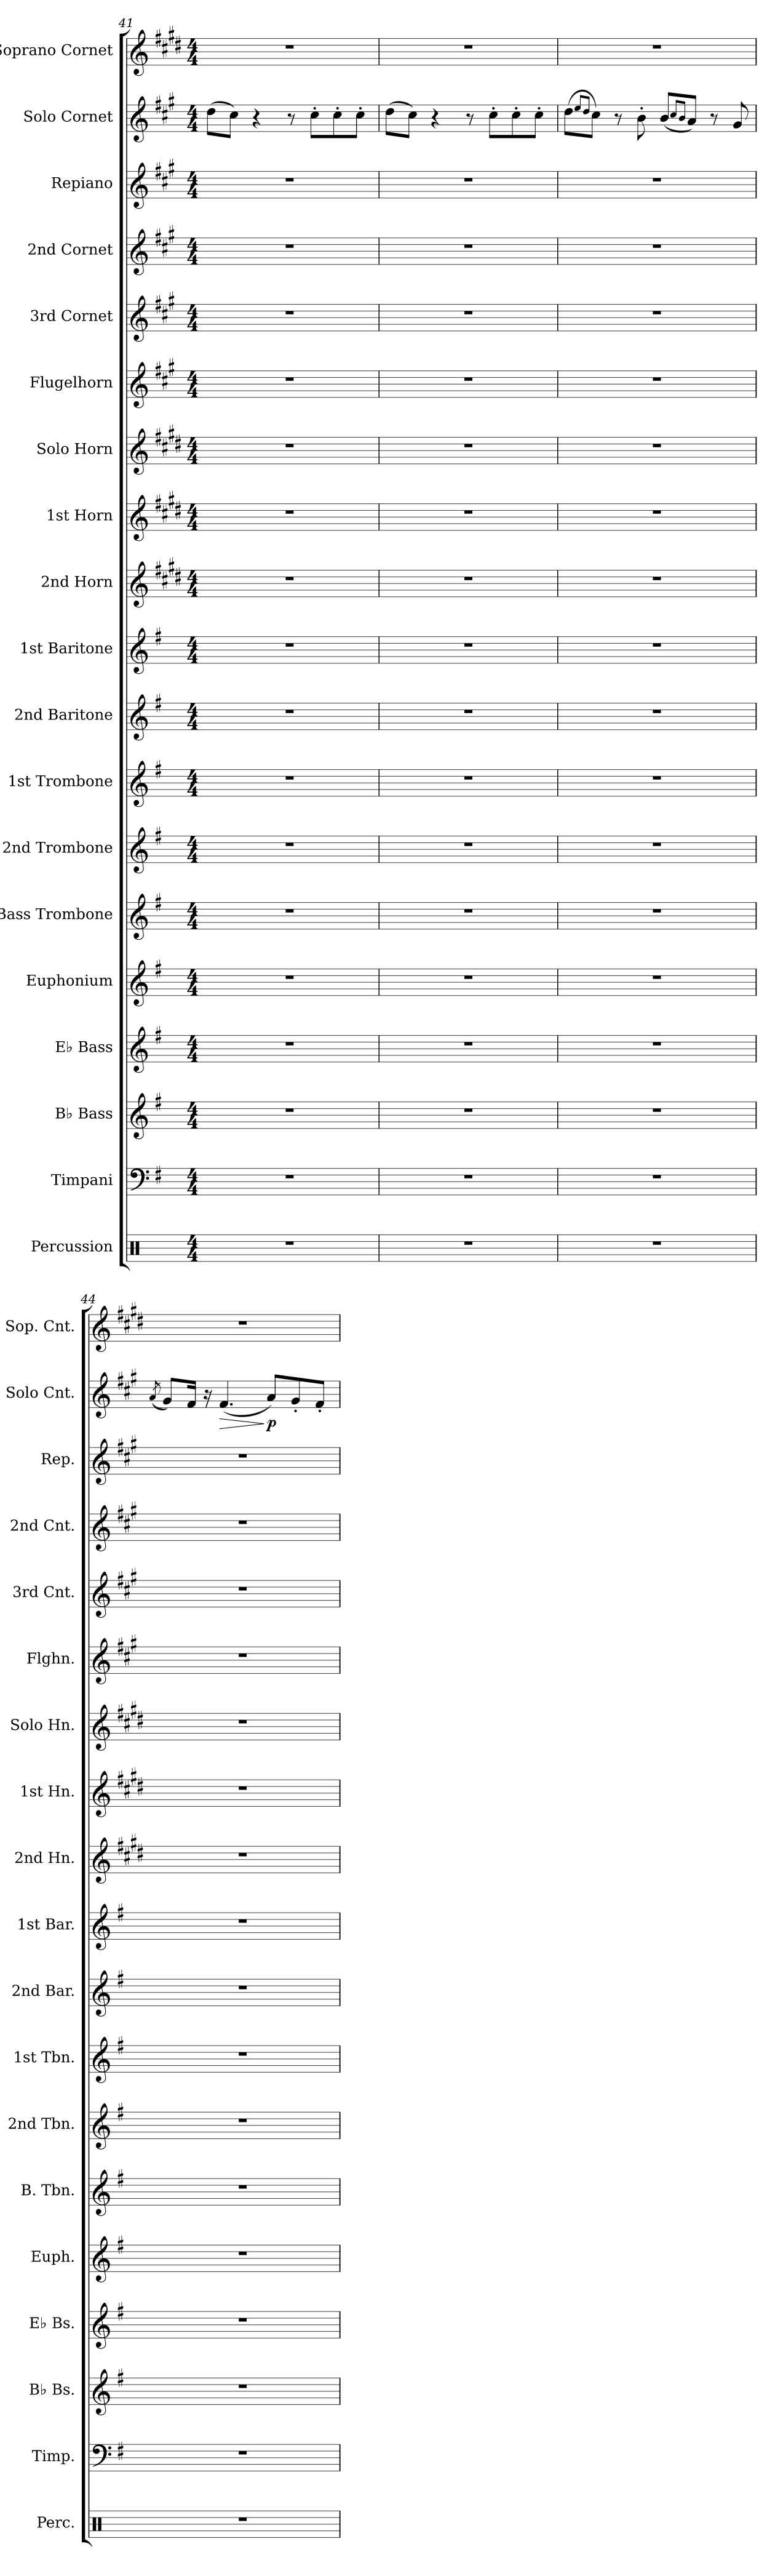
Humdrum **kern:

**kern	**kern	**kern	**kern	**kern	**kern	**kern	**kern	**kern	**kern	**kern	**kern	**kern	**kern	**kern	**kern	**kern	**kern	**dynam	**kern
*part19	*part18	*part17	*part16	*part15	*part14	*part13	*part12	*part11	*part10	*part9	*part8	*part7	*part6	*part5	*part4	*part3	*part2	*part2	*part1
*staff19	*staff18	*staff17	*staff16	*staff15	*staff14	*staff13	*staff12	*staff11	*staff10	*staff9	*staff8	*staff7	*staff6	*staff5	*staff4	*staff3	*staff2	*staff2	*staff1
*I"Percussion	*I"Timpani	*I"B♭ Bass	*I"E♭ Bass	*I"Euphonium	*I"Bass Trombone	*I"2nd Trombone	*I"1st Trombone	*I"2nd Baritone	*I"1st Baritone	*I"2nd Horn	*I"1st Horn	*I"Solo Horn	*I"Flugelhorn	*I"3rd Cornet	*I"2nd Cornet	*I"Repiano	*I"Solo Cornet	*	*I"Soprano Cornet
*I'Perc.	*I'Timp.	*I'B♭ Bs.	*I'E♭ Bs.	*I'Euph.	*I'B. Tbn.	*I'2nd Tbn.	*I'1st Tbn.	*I'2nd Bar.	*I'1st Bar.	*I'2nd Hn.	*I'1st Hn.	*I'Solo Hn.	*I'Flghn.	*I'3rd Cnt.	*I'2nd Cnt.	*I'Rep.	*I'Solo Cnt.	*	*I'Sop. Cnt.
*clefX	*clefF4	*clefG2	*clefG2	*clefG2	*clefG2	*clefG2	*clefG2	*clefG2	*clefG2	*clefG2	*clefG2	*clefG2	*clefG2	*clefG2	*clefG2	*clefG2	*clefG2	*	*clefG2
*	*	*ITrd15c26	*ITrd12c21	*ITrd8c14	*ITrd12c21	*ITrd8c14	*ITrd8c14	*ITrd8c14	*ITrd8c14	*ITrd5c9	*ITrd5c9	*ITrd5c9	*ITrd1c2	*ITrd1c2	*ITrd1c2	*ITrd1c2	*ITrd1c2	*	*ITrd-2c-3
*k[]	*k[f#]	*k[f#]	*k[f#]	*k[f#]	*k[f#]	*k[f#]	*k[f#]	*k[f#]	*k[f#]	*k[f#]	*k[f#]	*k[f#]	*k[f#]	*k[f#]	*k[f#]	*k[f#]	*k[f#]	*	*k[f#]
*M4/4	*M4/4	*M4/4	*M4/4	*M4/4	*M4/4	*M4/4	*M4/4	*M4/4	*M4/4	*M4/4	*M4/4	*M4/4	*M4/4	*M4/4	*M4/4	*M4/4	*M4/4	*	*M4/4
=41	=41	=41	=41	=41	=41	=41	=41	=41	=41	=41	=41	=41	=41	=41	=41	=41	=41	=41	=41
1r	1r	1r	1r	1r	1r	1r	1r	1r	1r	1r	1r	1r	1r	1r	1r	1r	(>8cc\L	.	1r
.	.	.	.	.	.	.	.	.	.	.	.	.	.	.	.	.	8b\J)	.	.
.	.	.	.	.	.	.	.	.	.	.	.	.	.	.	.	.	4r	.	.
.	.	.	.	.	.	.	.	.	.	.	.	.	.	.	.	.	8r	.	.
.	.	.	.	.	.	.	.	.	.	.	.	.	.	.	.	.	8b'\L	.	.
.	.	.	.	.	.	.	.	.	.	.	.	.	.	.	.	.	8b'\	.	.
.	.	.	.	.	.	.	.	.	.	.	.	.	.	.	.	.	8b'\J	.	.
=42	=42	=42	=42	=42	=42	=42	=42	=42	=42	=42	=42	=42	=42	=42	=42	=42	=42	=42	=42
1r	1r	1r	1r	1r	1r	1r	1r	1r	1r	1r	1r	1r	1r	1r	1r	1r	(>8cc\L	.	1r
.	.	.	.	.	.	.	.	.	.	.	.	.	.	.	.	.	8b\J)	.	.
.	.	.	.	.	.	.	.	.	.	.	.	.	.	.	.	.	4r	.	.
.	.	.	.	.	.	.	.	.	.	.	.	.	.	.	.	.	8r	.	.
.	.	.	.	.	.	.	.	.	.	.	.	.	.	.	.	.	8b'\L	.	.
.	.	.	.	.	.	.	.	.	.	.	.	.	.	.	.	.	8b'\	.	.
.	.	.	.	.	.	.	.	.	.	.	.	.	.	.	.	.	8b'\J	.	.
=43	=43	=43	=43	=43	=43	=43	=43	=43	=43	=43	=43	=43	=43	=43	=43	=43	=43	=43	=43
1r	1r	1r	1r	1r	1r	1r	1r	1r	1r	1r	1r	1r	1r	1r	1r	1r	(>8cc\L	.	1r
.	.	.	.	.	.	.	.	.	.	.	.	.	.	.	.	.	8qdd/L	.	.
.	.	.	.	.	.	.	.	.	.	.	.	.	.	.	.	.	8qcc/J	.	.
.	.	.	.	.	.	.	.	.	.	.	.	.	.	.	.	.	8b\J)	.	.
.	.	.	.	.	.	.	.	.	.	.	.	.	.	.	.	.	8r	.	.
.	.	.	.	.	.	.	.	.	.	.	.	.	.	.	.	.	8a'\	.	.
.	.	.	.	.	.	.	.	.	.	.	.	.	.	.	.	.	(<8a/L	.	.
.	.	.	.	.	.	.	.	.	.	.	.	.	.	.	.	.	8qb/L	.	.
.	.	.	.	.	.	.	.	.	.	.	.	.	.	.	.	.	8qa/J	.	.
.	.	.	.	.	.	.	.	.	.	.	.	.	.	.	.	.	8g/J)	.	.
.	.	.	.	.	.	.	.	.	.	.	.	.	.	.	.	.	8r	.	.
.	.	.	.	.	.	.	.	.	.	.	.	.	.	.	.	.	8f#/	.	.
=44	=44	=44	=44	=44	=44	=44	=44	=44	=44	=44	=44	=44	=44	=44	=44	=44	=44	=44	=44
.	.	.	.	.	.	.	.	.	.	.	.	.	.	.	.	.	(<8qg/	.	.
1r	1r	1r	1r	1r	1r	1r	1r	1r	1r	1r	1r	1r	1r	1r	1r	1r	8f#/L)	.	1r
.	.	.	.	.	.	.	.	.	.	.	.	.	.	.	.	.	16e/Jk	.	.
.	.	.	.	.	.	.	.	.	.	.	.	.	.	.	.	.	16r	.	.
!	!	!	!	!	!	!	!	!	!	!	!	!	!	!	!	!	!	!LO:HP:b	!
.	.	.	.	.	.	.	.	.	.	.	.	.	.	.	.	.	(<4.e/	>	.
!	!	!	!	!	!	!	!	!	!	!	!	!	!	!	!	!	!	!LO:DY:n=1:b	!
.	.	.	.	.	.	.	.	.	.	.	.	.	.	.	.	.	8g/L)	] p	.
.	.	.	.	.	.	.	.	.	.	.	.	.	.	.	.	.	8f#'/	.	.
.	.	.	.	.	.	.	.	.	.	.	.	.	.	.	.	.	8e'/J	.	.
=	=	=	=	=	=	=	=	=	=	=	=	=	=	=	=	=	=	=	=
*-	*-	*-	*-	*-	*-	*-	*-	*-	*-	*-	*-	*-	*-	*-	*-	*-	*-	*-	*-
